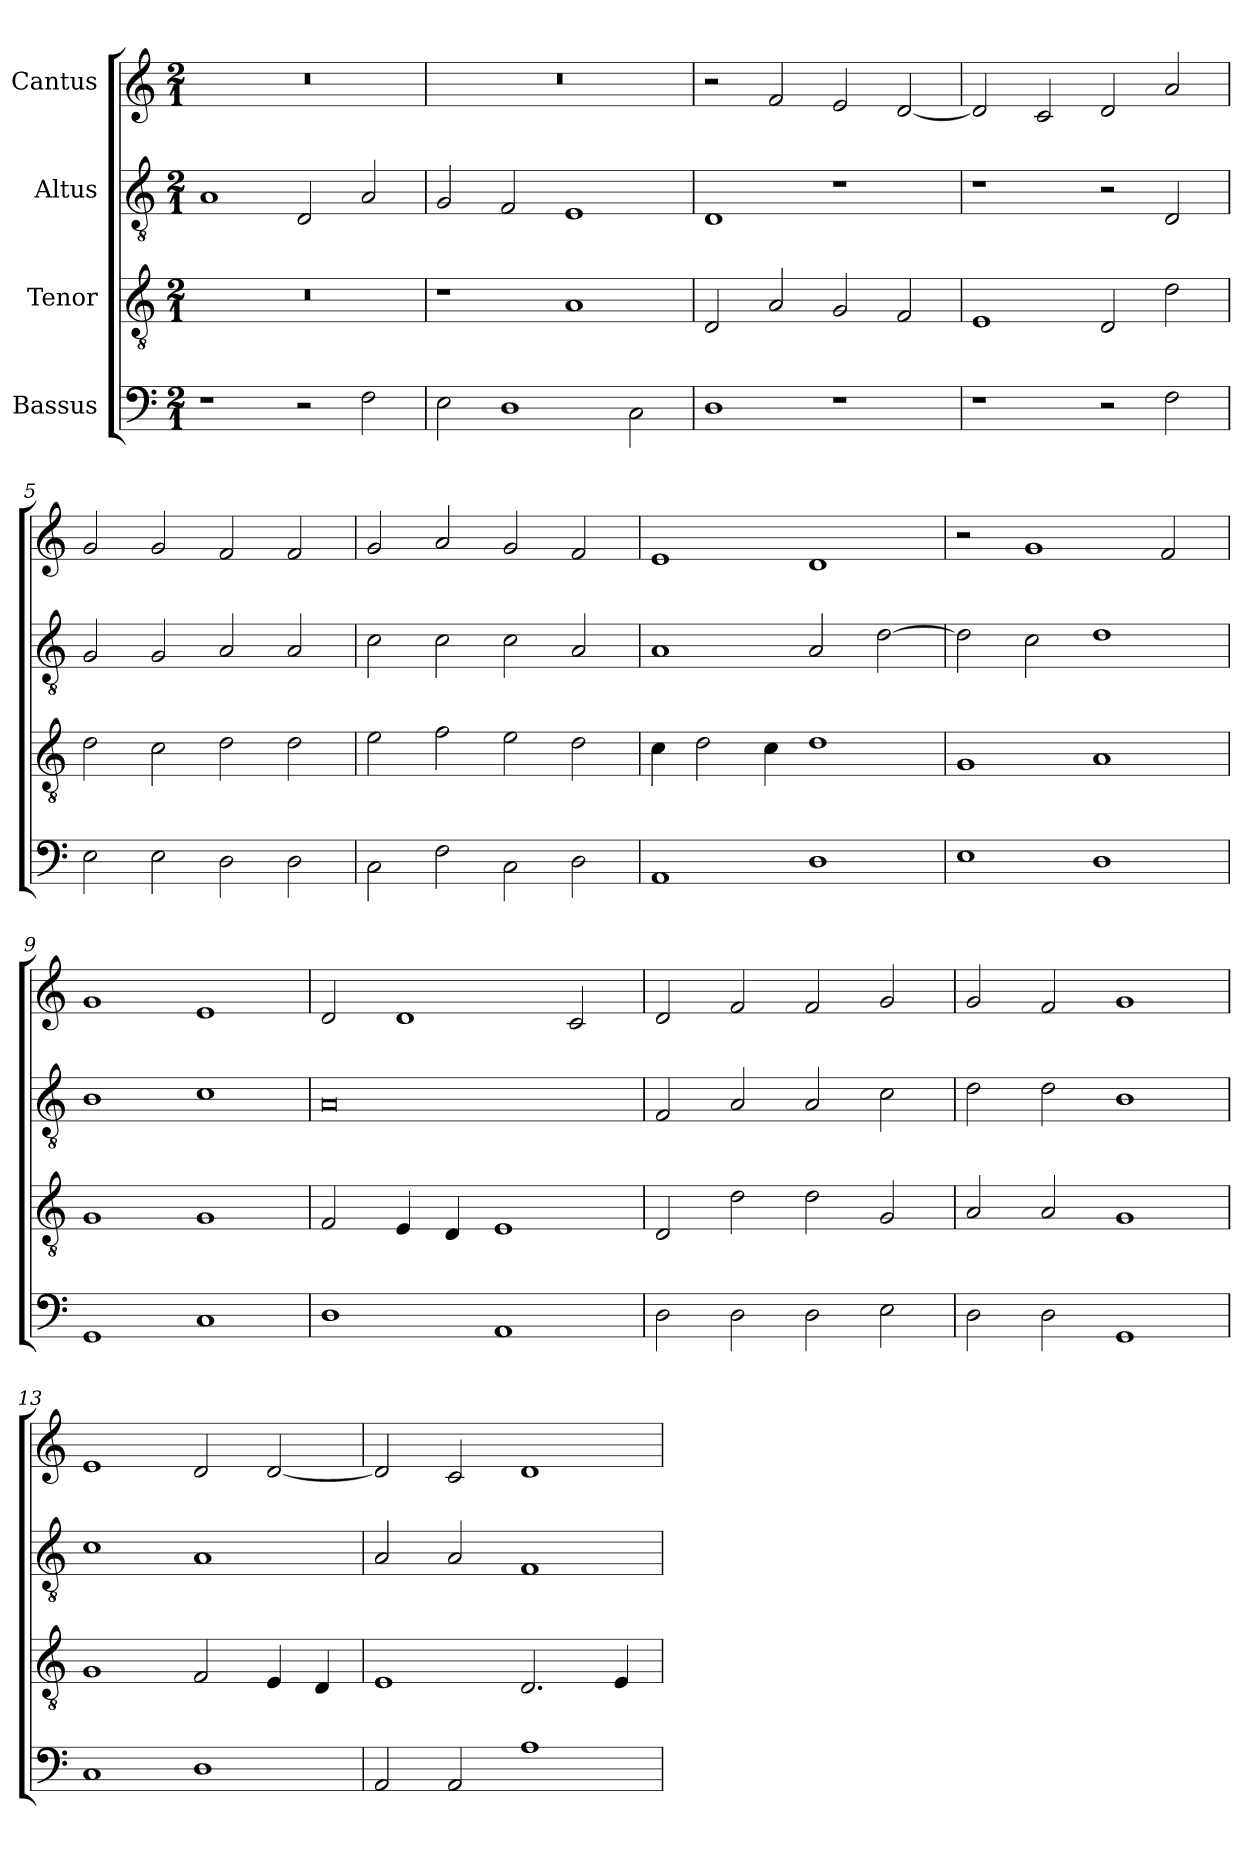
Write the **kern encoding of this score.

**kern	**kern	**kern	**kern
*part4	*part3	*part2	*part1
*staff4	*staff3	*staff2	*staff1
*I"Bassus	*I"Tenor	*I"Altus	*I"Cantus
!!LO:PB:g=z
*clefF4	*clefGv2	*clefGv2	*clefG2
*	*ITrd7c12	*ITrd7c12	*
*k[]	*k[]	*k[]	*k[]
*C:	*C:	*C:	*C:
*M2/1	*M2/1	*M2/1	*M2/1
*MM320	*MM320	*MM320	*MM320
=1	=1	=1	=1
!	!LO:N:vis=1	!	!
1r	0r	1AAi	0r
2r	.	2DDi/	.
2Fi\	.	2AAi/	.
=2	=2	=2	=2
2Ei\	1r	2GGi/	0r
1Di	.	2FFi/	.
.	1AAi	1EEi	.
2Ci\	.	.	.
=3	=3	=3	=3
1Di	2DDi/	1DDi	2r
.	2AAi/	.	2fi/
1r	2GGi/	1r	2ei/
.	2FFi/	.	[<2di/
=4	=4	=4	=4
1r	1EEi	1r	2di/]
.	.	.	2ci/
2r	2DDi/	2r	2di/
2Fi\	2Di\	2DDi/	2ai/
=5	=5	=5	=5
2Ei\	2Di\	2GGi/	2gi/
2Ei\	2Ci\	2GGi/	2gi/
2Di\	2Di\	2AAi/	2fi/
2Di\	2Di\	2AAi/	2fi/
!!LO:LB:g=z
=6	=6	=6	=6
2Ci\	2Ei\	2Ci\	2gi/
2Fi\	2Fi\	2Ci\	2ai/
2Ci\	2Ei\	2Ci\	2gi/
2Di\	2Di\	2AAi/	2fi/
=7	=7	=7	=7
1AAi	4Ci\	1AAi	1ei
.	2Di\	.	.
.	4Ci\	.	.
1Di	1Di	2AAi/	1di
.	.	[>2Di\	.
=8	=8	=8	=8
1Ei	1GGi	2Di\]	2r
.	.	2Ci\	1gi
1Di	1AAi	1Di	.
.	.	.	2fi/
=9	=9	=9	=9
1GGi	1GGi	1BBi	1gi
1Ci	1GGi	1Ci	1ei
=10	=10	=10	=10
1Di	2FFi/	0AAi	2di/
.	4EEi/	.	1di
.	4DDi/	.	.
1AAi	1EEi	.	.
.	.	.	2ci/
=11	=11	=11	=11
2Di\	2DDi/	2FFi/	2di/
2Di\	2Di\	2AAi/	2fi/
2Di\	2Di\	2AAi/	2fi/
2Ei\	2GGi/	2Ci\	2gi/
!!LO:LB:g=z
=12	=12	=12	=12
2Di\	2AAi/	2Di\	2gi/
2Di\	2AAi/	2Di\	2fi/
1GGi	1GGi	1BBi	1gi
=13	=13	=13	=13
1Ci	1GGi	1Ci	1ei
1Di	2FFi/	1AAi	2di/
.	4EEi/	.	[<2di/
.	4DDi/	.	.
=14	=14	=14	=14
2AAi/	1EEi	2AAi/	2di/]
2AAi/	.	2AAi/	2ci/
1Ai	2.DDi/	1FFi	1di
.	4EEi/	.	.
=	=	=	=
*-	*-	*-	*-
